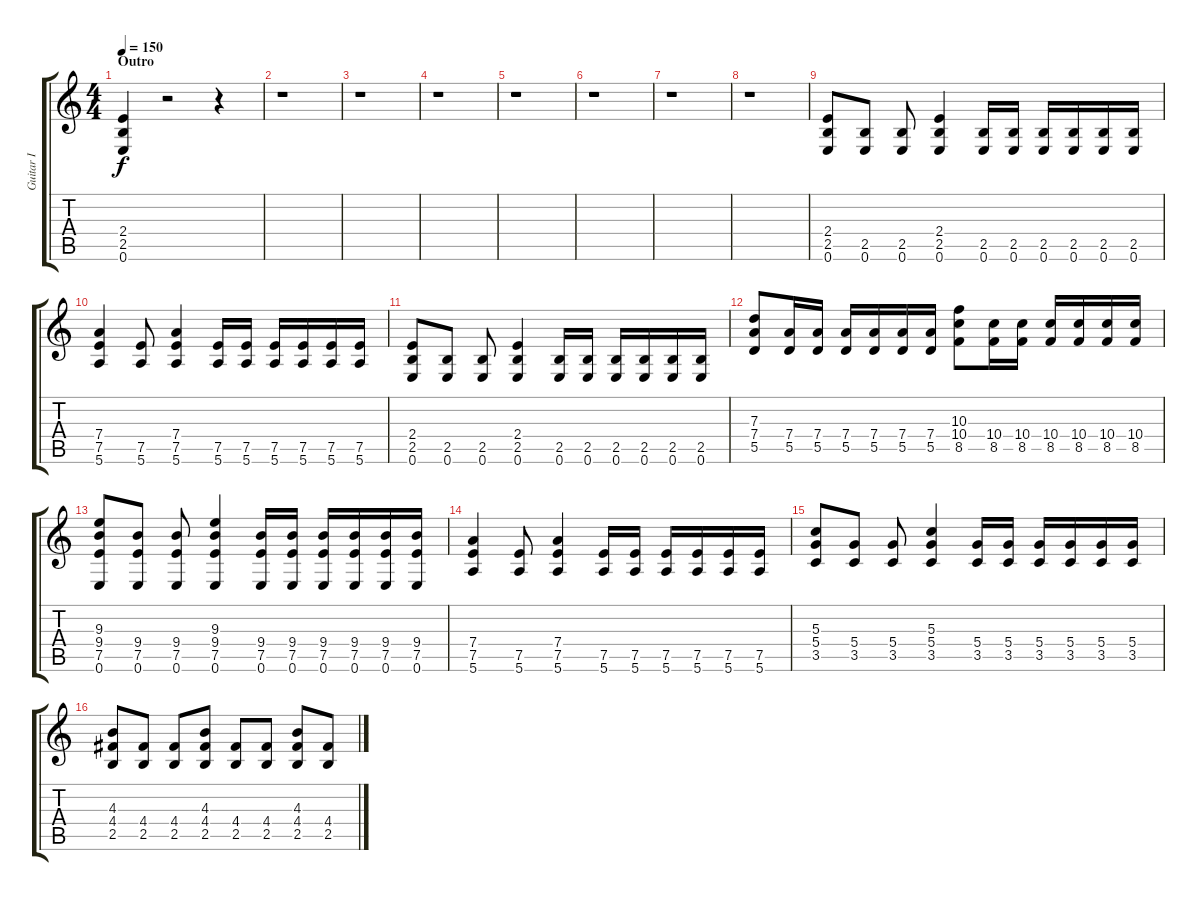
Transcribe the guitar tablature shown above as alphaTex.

\track ("Guitar I" "Guitar I") {instrument distortionguitar}
\staff {score tabs}
\tuning (E4 B3 G3 D3 A2 E2) {hide}
\ts (4 4)
\section ("" "Outro")
\tempo 150
\clef g2
\ks c
(2.4 2.5 0.6).4{dy f} r.2 r.4 |
r.1 |
r.1 |
r.1 |
r.1 |
r.1 |
r.1 |
r.1 |
(2.4 2.5 0.6).8 (2.5 0.6).8 (2.5 0.6).8 (2.4 2.5 0.6).4 (2.5 0.6).16 (2.5 0.6).16 (2.5 0.6).16 (2.5 0.6).16 (2.5 0.6).16 (2.5 0.6).16 |
(7.4 7.5 5.6).4 (7.5 5.6).8 (7.4 7.5 5.6).4 (7.5 5.6).16 (7.5 5.6).16 (7.5 5.6).16 (7.5 5.6).16 (7.5 5.6).16 (7.5 5.6).16 |
(2.4 2.5 0.6).8 (2.5 0.6).8 (2.5 0.6).8 (2.4 2.5 0.6).4 (2.5 0.6).16 (2.5 0.6).16 (2.5 0.6).16 (2.5 0.6).16 (2.5 0.6).16 (2.5 0.6).16 |
(7.3 7.4 5.5).8 (7.4 5.5).16 (7.4 5.5).16 (7.4 5.5).16 (7.4 5.5).16 (7.4 5.5).16 (7.4 5.5).16 (10.3 10.4 8.5).8 (10.4 8.5).16 (10.4 8.5).16 (10.4 8.5).16 (10.4 8.5).16 (10.4 8.5).16 (10.4 8.5).16 |
(9.3 9.4 7.5 0.6).8 (9.4 7.5 0.6).8 (9.4 7.5 0.6).8 (9.3 9.4 7.5 0.6).4 (9.4 7.5 0.6).16 (9.4 7.5 0.6).16 (9.4 7.5 0.6).16 (9.4 7.5 0.6).16 (9.4 7.5 0.6).16 (9.4 7.5 0.6).16 |
(7.4 7.5 5.6).4 (7.5 5.6).8 (7.4 7.5 5.6).4 (7.5 5.6).16 (7.5 5.6).16 (7.5 5.6).16 (7.5 5.6).16 (7.5 5.6).16 (7.5 5.6).16 |
(5.3 5.4 3.5).8 (5.4 3.5).8 (5.4 3.5).8 (5.3 5.4 3.5).4 (5.4 3.5).16 (5.4 3.5).16 (5.4 3.5).16 (5.4 3.5).16 (5.4 3.5).16 (5.4 3.5).16 |
(4.3 4.4 2.5).8 (4.4 2.5).8 (4.4 2.5).8 (4.3 4.4 2.5).8 (4.4 2.5).8 (4.4 2.5).8 (4.3 4.4 2.5).8 (4.4 2.5).8
